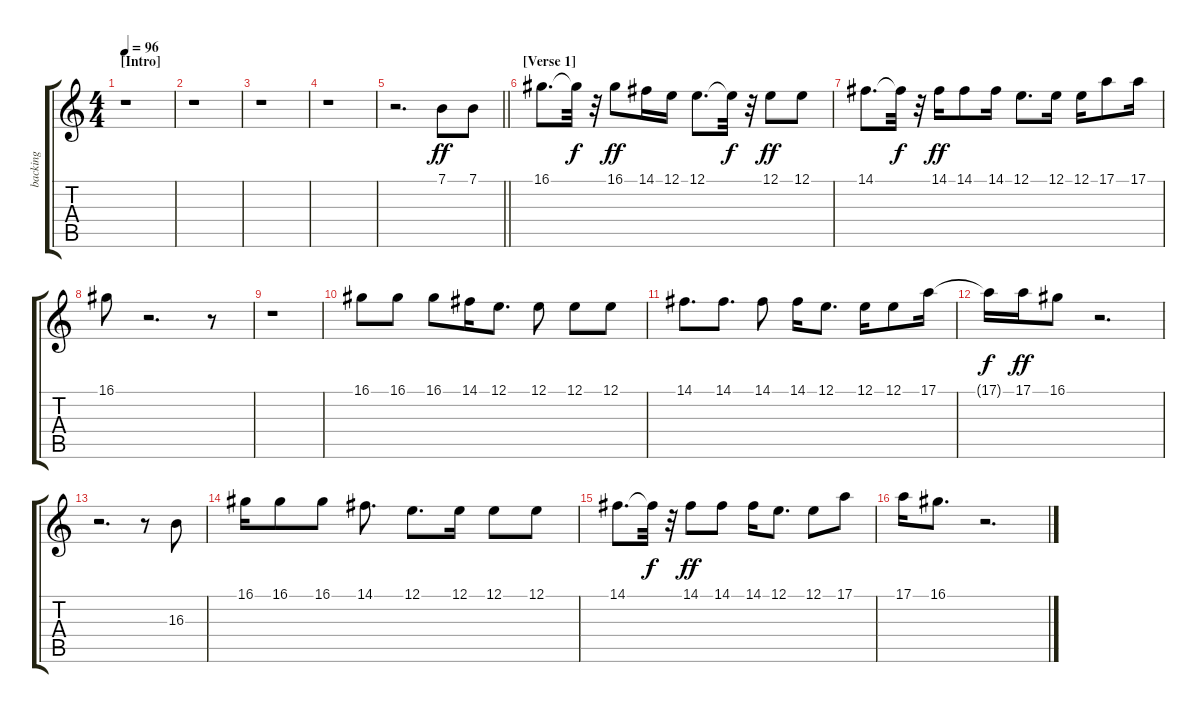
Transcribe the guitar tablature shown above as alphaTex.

\track ("backing" "backing") {instrument flute}
\staff {score tabs}
\tuning (E4 B3 G3 D3 A2 E2) {hide}
\ts (4 4)
\section ("" "[Intro]")
\tempo 96
\clef g2
\ks c
r.1{dy ff instrument flute} |
r.1 |
r.1 |
r.1 |
\barLineRight lightlight
r.2{d} 7.1.8 7.1.8 |
\section ("" "[Verse 1]")
16.1.8{d} 16.1{t}.32{dy f} r.32 16.1.8{dy ff} 14.1.16 12.1.16 12.1.8{d} 12.1{t}.32{dy f} r.32 12.1.8{dy ff} 12.1.8 |
14.1.8{d} 14.1{t}.32{dy f} r.32 14.1.16{dy ff} 14.1.8 14.1.16 12.1.8{d} 12.1.16 12.1.16 17.1.8 17.1.16 |
16.1.8 r.2{d} r.8 |
r.1 |
16.1.8 16.1.8 16.1.8 14.1.16 12.1.8{d} 12.1.8 12.1.8 12.1.8 |
14.1.8{d} 14.1.8{d} 14.1.8 14.1.16 12.1.8{d} 12.1.16 12.1.8 17.1.16 |
17.1{t}.16{dy f} 17.1.16{dy ff} 16.1.8 r.2{d} |
r.2{d} r.8 16.3.8 |
16.1.16 16.1.8 16.1.8 14.1.8{d} 12.1.8{d} 12.1.16 12.1.8 12.1.8 |
14.1.8{d} 14.1{t}.32{dy f} r.32 14.1.8{dy ff} 14.1.8 14.1.16 12.1.8{d} 12.1.8 17.1.8 |
17.1.16 16.1.8{d} r.2{d}
